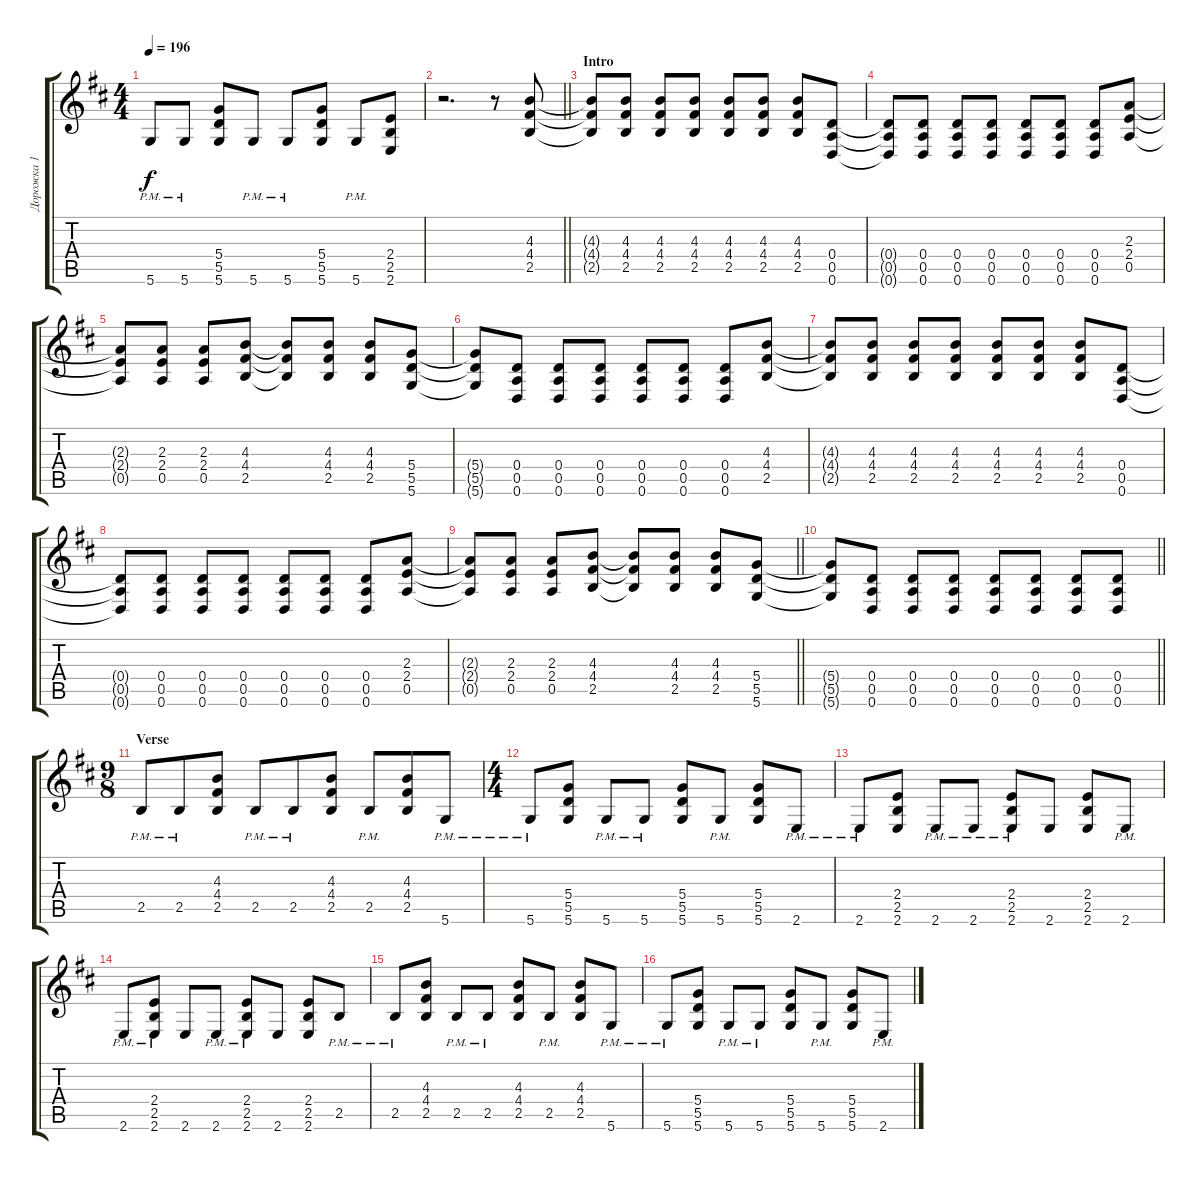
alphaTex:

\track ("Дорожка 1" "Дорожка 1") {instrument distortionguitar}
\staff {score tabs}
\tuning (E4 B3 G3 D3 A2 D2) {hide}
\ts (4 4)
\tempo 196
\clef g2
\ks d
5.6{pm}.8{dy f} 5.6{pm}.8 (5.4 5.5 5.6).8 5.6{pm}.8 5.6{pm}.8 (5.4 5.5 5.6).8 5.6{pm}.8 (2.4 2.5 2.6).8 |
\barLineRight lightlight
r.2{d} r.8 (4.3 4.4 2.5).8 |
\section ("" "Intro")
(4.3{t} 4.4{t} 2.5{t}).8 (4.3 4.4 2.5).8 (4.3 4.4 2.5).8 (4.3 4.4 2.5).8 (4.3 4.4 2.5).8 (4.3 4.4 2.5).8 (4.3 4.4 2.5).8 (0.4 0.5 0.6).8 |
(0.4{t} 0.5{t} 0.6{t}).8 (0.4 0.5 0.6).8 (0.4 0.5 0.6).8 (0.4 0.5 0.6).8 (0.4 0.5 0.6).8 (0.4 0.5 0.6).8 (0.4 0.5 0.6).8 (2.3 2.4 0.5).8 |
(2.3{t} 2.4{t} 0.5{t}).8 (2.3 2.4 0.5).8 (2.3 2.4 0.5).8 (4.3 4.4 2.5).8 (4.3{t} 4.4{t} 2.5{t}).8 (4.3 4.4 2.5).8 (4.3 4.4 2.5).8 (5.4 5.5 5.6).8 |
(5.4{t} 5.5{t} 5.6{t}).8 (0.4 0.5 0.6).8 (0.4 0.5 0.6).8 (0.4 0.5 0.6).8 (0.4 0.5 0.6).8 (0.4 0.5 0.6).8 (0.4 0.5 0.6).8 (4.3 4.4 2.5).8 |
(4.3{t} 4.4{t} 2.5{t}).8 (4.3 4.4 2.5).8 (4.3 4.4 2.5).8 (4.3 4.4 2.5).8 (4.3 4.4 2.5).8 (4.3 4.4 2.5).8 (4.3 4.4 2.5).8 (0.4 0.5 0.6).8 |
(0.4{t} 0.5{t} 0.6{t}).8 (0.4 0.5 0.6).8 (0.4 0.5 0.6).8 (0.4 0.5 0.6).8 (0.4 0.5 0.6).8 (0.4 0.5 0.6).8 (0.4 0.5 0.6).8 (2.3 2.4 0.5).8 |
\barLineRight lightlight
(2.3{t} 2.4{t} 0.5{t}).8 (2.3 2.4 0.5).8 (2.3 2.4 0.5).8 (4.3 4.4 2.5).8 (4.3{t} 4.4{t} 2.5{t}).8 (4.3 4.4 2.5).8 (4.3 4.4 2.5).8 (5.4 5.5 5.6).8 |
\barLineRight lightlight
(5.4{t} 5.5{t} 5.6{t}).8 (0.4 0.5 0.6).8 (0.4 0.5 0.6).8 (0.4 0.5 0.6).8 (0.4 0.5 0.6).8 (0.4 0.5 0.6).8 (0.4 0.5 0.6).8 (0.4 0.5 0.6).8 |
\ts (9 8)
\section ("" "Verse")
2.5{pm}.8 2.5{pm}.8 (4.3 4.4 2.5).8 2.5{pm}.8 2.5{pm}.8 (4.3 4.4 2.5).8 2.5{pm}.8 (4.3 4.4 2.5).8 5.6{pm}.8 |
\ts (4 4)
5.6{pm}.8 (5.4 5.5 5.6).8 5.6{pm}.8 5.6{pm}.8 (5.4 5.5 5.6).8 5.6{pm}.8 (5.4 5.5 5.6).8 2.6{pm}.8 |
2.6{pm}.8 (2.4 2.5 2.6).8 2.6{pm}.8 2.6{pm}.8 (2.4 2.5 2.6{pm}).8 2.6.8 (2.4 2.5 2.6).8 2.6{pm}.8 |
2.6{pm}.8 (2.4 2.5 2.6{pm}).8 2.6.8 2.6{pm}.8 (2.4 2.5 2.6{pm}).8 2.6.8 (2.4 2.5 2.6).8 2.5{pm}.8 |
2.5{pm}.8 (4.3 4.4 2.5).8 2.5{pm}.8 2.5{pm}.8 (4.3 4.4 2.5).8 2.5{pm}.8 (4.3 4.4 2.5).8 5.6{pm}.8 |
5.6{pm}.8 (5.4 5.5 5.6).8 5.6{pm}.8 5.6{pm}.8 (5.4 5.5 5.6).8 5.6{pm}.8 (5.4 5.5 5.6).8 2.6{pm}.8
